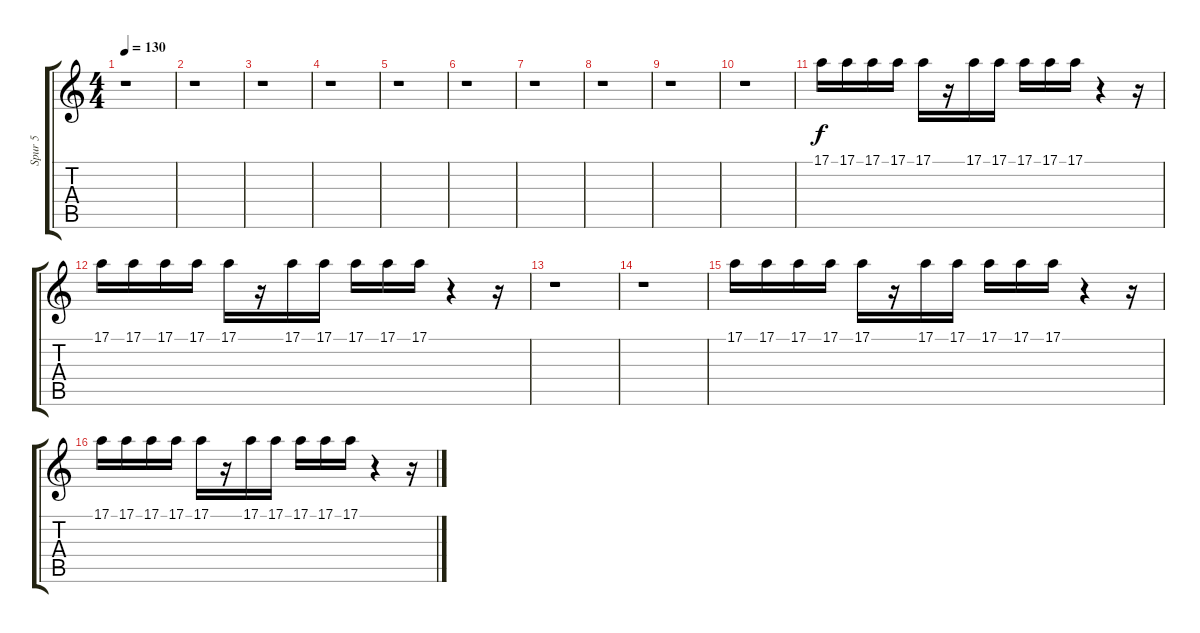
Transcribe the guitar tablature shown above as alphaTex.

\track ("Spur 5" "Spur 5") {instrument violin}
\staff {score tabs}
\tuning (E4 B3 G3 D3 A2 E2) {hide}
\ts (4 4)
\tempo 130
\clef g2
\ks c
r.1{dy f instrument violin} |
r.1 |
r.1 |
r.1 |
r.1 |
r.1 |
r.1 |
r.1 |
r.1 |
r.1 |
17.1.16 17.1.16 17.1.16 17.1.16 17.1.16 r.16 17.1.16 17.1.16 17.1.16 17.1.16 17.1.16 r.4 r.16 |
17.1.16 17.1.16 17.1.16 17.1.16 17.1.16 r.16 17.1.16 17.1.16 17.1.16 17.1.16 17.1.16 r.4 r.16 |
r.1 |
r.1 |
17.1.16 17.1.16 17.1.16 17.1.16 17.1.16 r.16 17.1.16 17.1.16 17.1.16 17.1.16 17.1.16 r.4 r.16 |
17.1.16 17.1.16 17.1.16 17.1.16 17.1.16 r.16 17.1.16 17.1.16 17.1.16 17.1.16 17.1.16 r.4 r.16
